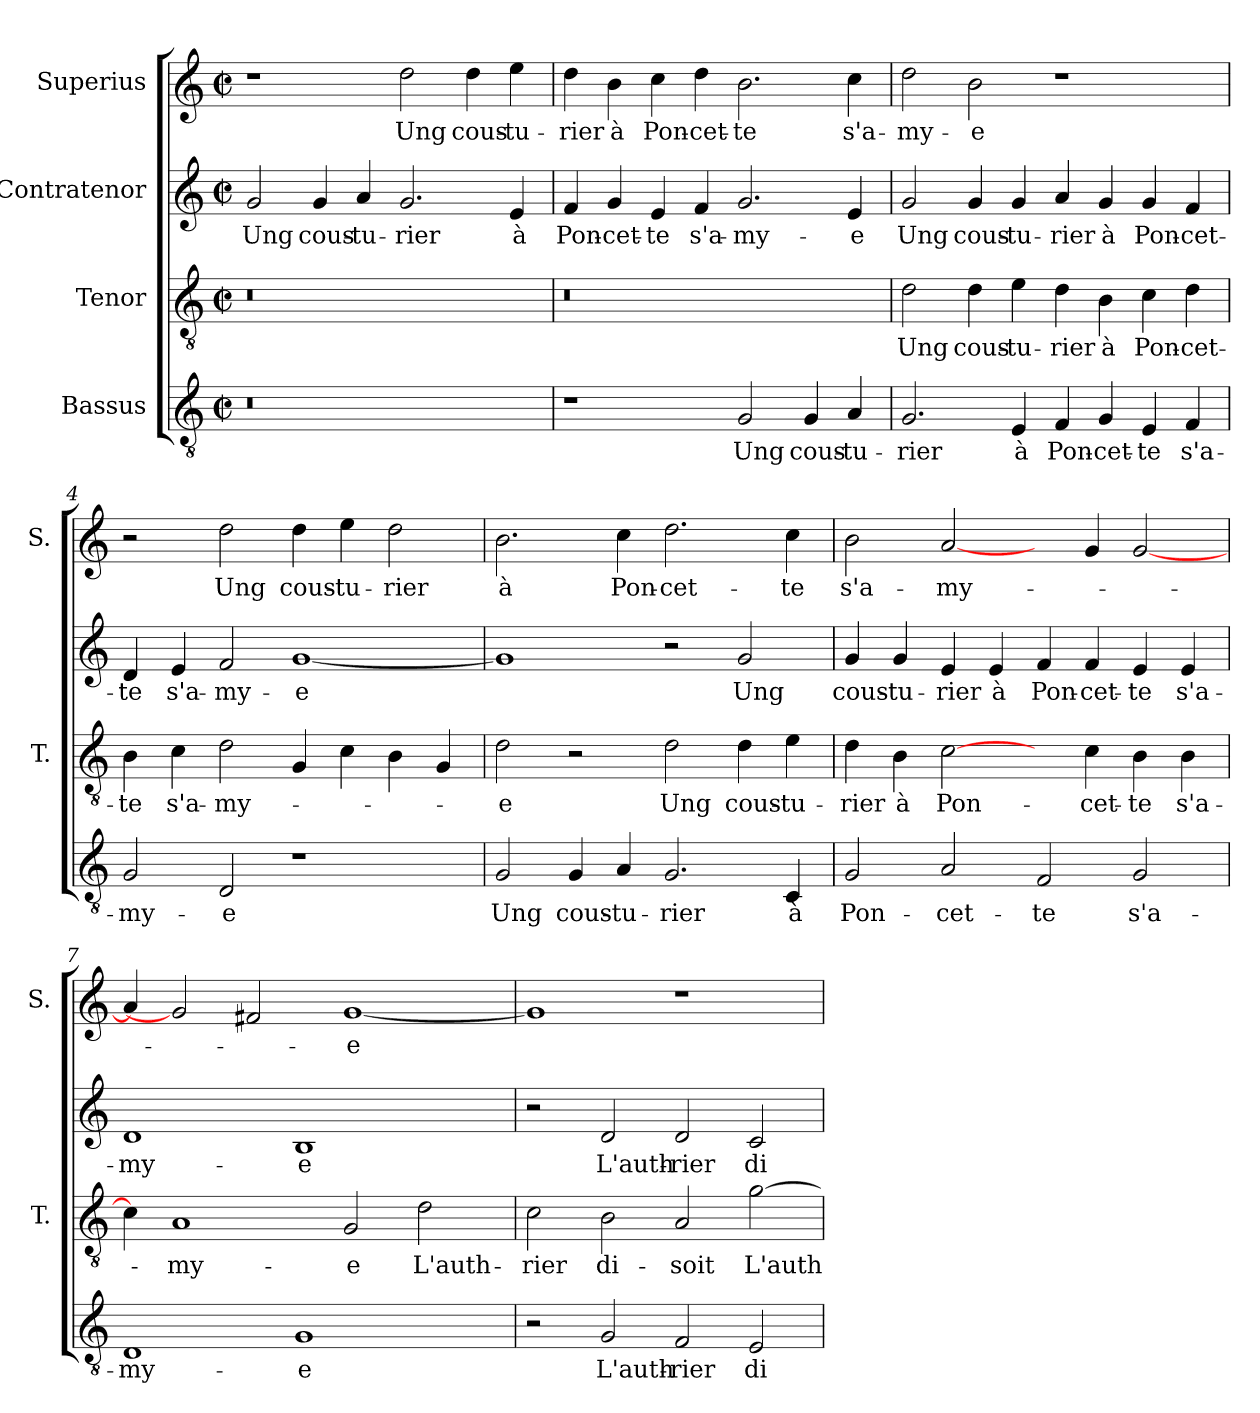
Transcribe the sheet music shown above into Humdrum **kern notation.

**kern	**text	**kern	**text	**kern	**text	**kern	**text
*part4	*part4	*part3	*part3	*part2	*part2	*part1	*part1
*staff4	*staff4	*staff3	*staff3	*staff2	*staff2	*staff1	*staff1
*I"Bassus	*	*I"Tenor	*	*I"Contratenor	*	*I"Superius	*
*	*	*I'T.	*	*	*	*I'S.	*
*clefGv2	*	*clefGv2	*	*clefG2	*	*clefG2	*
*k[]	*	*k[]	*	*k[]	*	*k[]	*
*C:	*	*C:	*	*C:	*	*C:	*
*M2/2	*	*M2/2	*	*M2/2	*	*M2/2	*
*met(c|)	*	*met(c|)	*	*met(c|)	*	*met(c|)	*
=1	=1	=1	=1	=1	=1	=1	=1
!LO:N:vis=0	!	!LO:N:vis=0	!	!	!	!	!
1r	.	1r	.	2g/	Ung	1r	.
.	.	.	.	4g/	cous-	.	.
.	.	.	.	4a/	-tu-	.	.
1ryy	.	1ryy	.	2.g/	-rier	2dd\	Ung
.	.	.	.	.	.	4dd\	cous-
.	.	.	.	4e/	à	4ee\	-tu-
=2	=2	=2	=2	=2	=2	=2	=2
!	!	!LO:N:vis=0	!	!	!	!	!
1r	.	1r	.	4f/	Pon-	4dd\	-rier
.	.	.	.	4g/	-cet-	4b\	à
.	.	.	.	4e/	-te	4cc\	Pon-
.	.	.	.	4f/	s'a-	4dd\	-cet-
2G/	Ung	1ryy	.	2.g/	-my-	2.b\	-te
4G/	cous-	.	.	.	.	.	.
4A/	-tu-	.	.	4e/	-e	4cc\	s'a-
=3	=3	=3	=3	=3	=3	=3	=3
2.G/	-rier	2d\	Ung	2g/	Ung	2dd\	-my-
.	.	4d\	cous-	4g/	cous-	2b\	-e
4E/	à	4e\	-tu-	4g/	-tu-	.	.
4F/	Pon-	4d\	-rier	4a/	-rier	1r	.
4G/	-cet-	4B\	à	4g/	à	.	.
4E/	-te	4c\	Pon-	4g/	Pon-	.	.
4F/	s'a-	4d\	-cet-	4f/	-cet-	.	.
=4	=4	=4	=4	=4	=4	=4	=4
2G/	-my-	4B\	-te	4d/	-te	2r	.
.	.	4c\	s'a-	4e/	s'a-	.	.
2D/	-e	2d\	-my-	2f/	-my-	2dd\	Ung
1r	.	4G/	.	[1g/	-e	4dd\	cous-
.	.	4c\	.	.	.	4ee\	-tu-
.	.	4B\	.	.	.	2dd\	-rier
.	.	4G/	.	.	.	.	.
!!LO:LB:g=z
=5	=5	=5	=5	=5	=5	=5	=5
2G/	Ung	2d\	-e	1g/]	.	2.b\	à
4G/	cous-	2r	.	.	.	.	.
4A/	-tu-	.	.	.	.	4cc\	Pon-
2.G/	-rier	2d\	Ung	2r	.	2.dd\	-cet-
.	.	4d\	cous-	2g/	Ung	.	.
4C/	à	4e\	-tu-	.	.	4cc\	-te
=6	=6	=6	=6	=6	=6	=6	=6
2G/	Pon-	4d\	-rier	4g/	cous-	2b\	s'a-
.	.	4B\	à	4g/	-tu-	.	.
2A/	-cet-	[2c\	Pon-	4e/	-rier	[2a/	-my-
.	.	.	.	4e/	à	.	.
2F/	-te	4ryy	.	4f/	Pon-	4ryy	.
.	.	4c\	-cet-	4f/	-cet-	4g/	.
2G/	s'a-	4B\	-te	4e/	-te	[2g/	.
.	.	4B\	s'a-	4e/	s'a-	.	.
=7	=7	=7	=7	=7	=7	=7	=7
1D/	-my-	4c\]	.	1d/	-my-	4a/]	.
.	.	1A/	-my-	.	.	2g/]	.
.	.	.	.	.	.	2f#X/	.
1G/	-e	.	.	1B/	-e	.	.
.	.	2G/	-e	.	.	[1g/	-e
.	.	2d\	L'auth-	.	.	.	.
4ryy	.	.	.	4ryy	.	.	.
=8	=8	=8	=8	=8	=8	=8	=8
2r	.	2c\	-rier	2r	.	1g/]	.
2G/	L'auth-	2B\	di-	2d/	L'auth-	.	.
2F/	-rier	2A/	-soit	2d/	-rier	1r	.
2E/	di-	[2g\	L'auth-	2c/	di-	.	.
=	=	=	=	=	=	=	=
*-	*-	*-	*-	*-	*-	*-	*-
